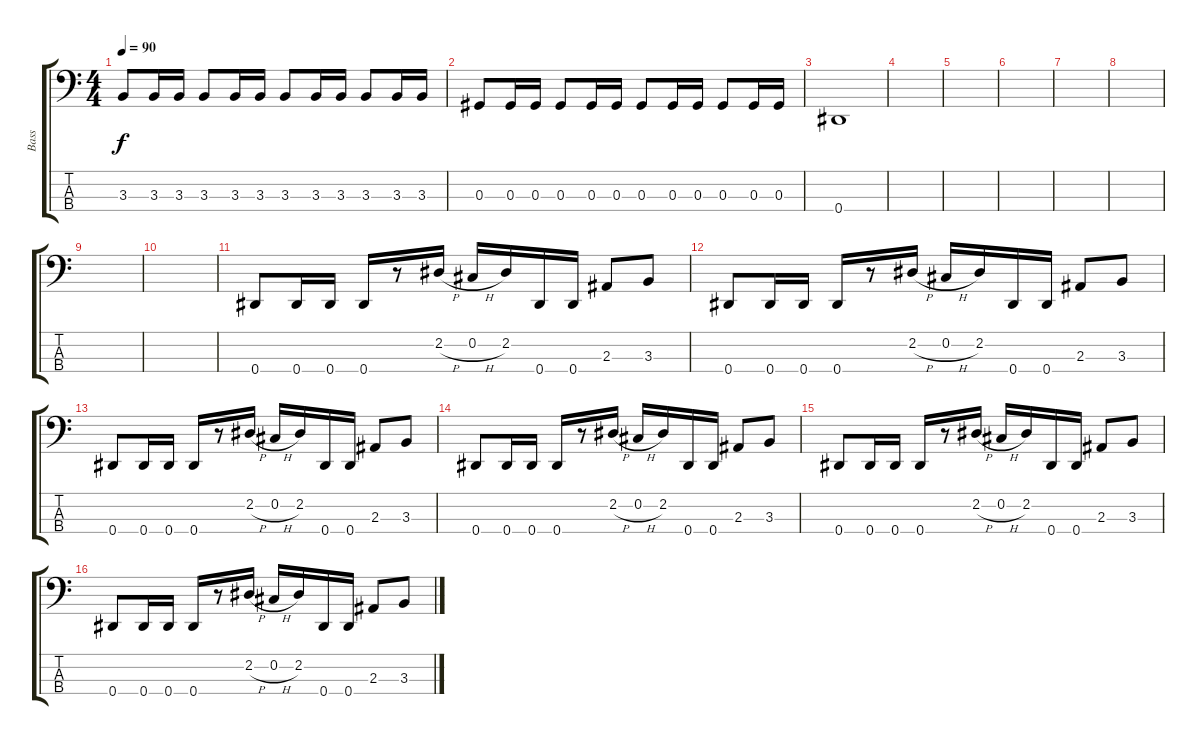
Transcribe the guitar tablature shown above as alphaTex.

\track ("Bass" "Bass") {instrument electricbassfinger}
\staff {score tabs}
\tuning (Gb2 Db2 Ab1 Eb1) {hide}
\ts (4 4)
\tempo 90
\clef f4
\ks c
3.3.8{dy f} 3.3.16 3.3.16 3.3.8 3.3.16 3.3.16 3.3.8 3.3.16 3.3.16 3.3.8 3.3.16 3.3.16 |
0.3.8 0.3.16 0.3.16 0.3.8 0.3.16 0.3.16 0.3.8 0.3.16 0.3.16 0.3.8 0.3.16 0.3.16 |
0.4.1 |
|
|
|
|
|
|
|
0.4.8 0.4.16 0.4.16 0.4.16 r.8 2.2{h}.16 0.2{h}.16 2.2.16 0.4.16 0.4.16 2.3.8 3.3.8 |
0.4.8 0.4.16 0.4.16 0.4.16 r.8 2.2{h}.16 0.2{h}.16 2.2.16 0.4.16 0.4.16 2.3.8 3.3.8 |
0.4.8 0.4.16 0.4.16 0.4.16 r.8 2.2{h}.16 0.2{h}.16 2.2.16 0.4.16 0.4.16 2.3.8 3.3.8 |
0.4.8 0.4.16 0.4.16 0.4.16 r.8 2.2{h}.16 0.2{h}.16 2.2.16 0.4.16 0.4.16 2.3.8 3.3.8 |
0.4.8 0.4.16 0.4.16 0.4.16 r.8 2.2{h}.16 0.2{h}.16 2.2.16 0.4.16 0.4.16 2.3.8 3.3.8 |
0.4.8 0.4.16 0.4.16 0.4.16 r.8 2.2{h}.16 0.2{h}.16 2.2.16 0.4.16 0.4.16 2.3.8 3.3.8
